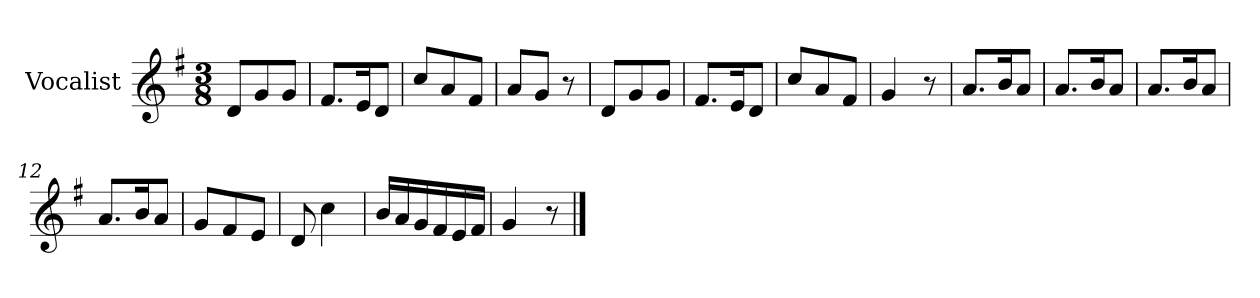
**kern
*part1
*staff1
*I"Vocalist
*k[f#]
*G:
*M3/8
=1
8dL
8g
8gJ
=2
8.f#L
16eK
8dJ
=3
8ccL
8a
8f#J
=4
8aL
8gJ
8r
=5
8dL
8g
8gJ
=6
8.f#L
16eK
8dJ
=7
8ccL
8a
8f#J
=8
4g
8r
=9
8.aL
16bK
8aJ
=10
8.aL
16bK
8aJ
=11
8.aL
16bK
8aJ
=12
8.aL
16bK
8aJ
=13
8gL
8f#
8eJ
=14
8d
4cc
=15
16bLL
16a
16g
16f#
16e
16f#JJ
=16
4g
8r
==
*-
